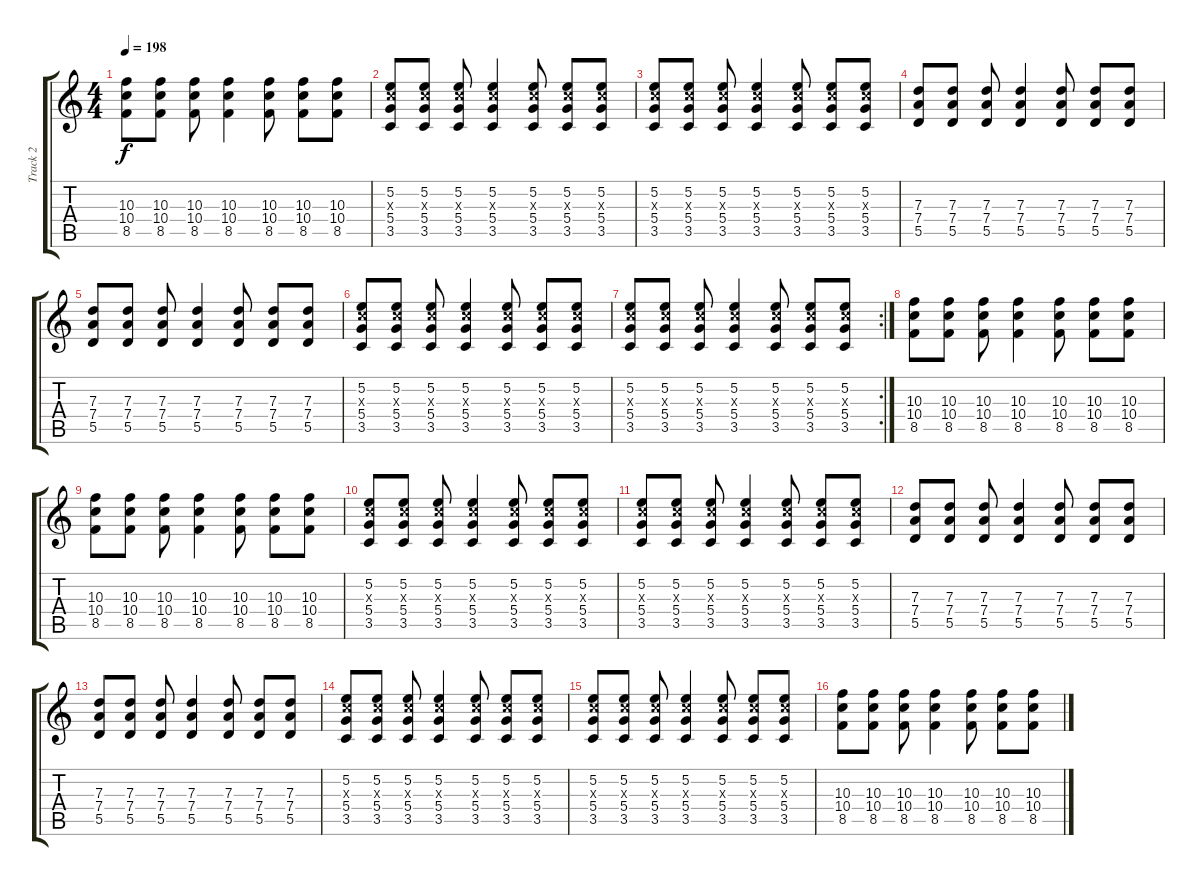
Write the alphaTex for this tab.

\track ("Track 2" "Track 2") {instrument overdrivenguitar}
\staff {score tabs}
\tuning (E4 B3 G3 D3 A2 E2) {hide}
\ts (4 4)
\tempo 198
\clef g2
\ks c
(10.3 10.4 8.5).8{dy f} (10.3 10.4 8.5).8 (10.3 10.4 8.5).8 (10.3 10.4 8.5).4 (10.3 10.4 8.5).8 (10.3 10.4 8.5).8 (10.3 10.4 8.5).8 |
(5.2 5.3{x} 5.4 3.5).8 (5.2 5.3{x} 5.4 3.5).8 (5.2 5.3{x} 5.4 3.5).8 (5.2 5.3{x} 5.4 3.5).4 (5.2 5.3{x} 5.4 3.5).8 (5.2 5.3{x} 5.4 3.5).8 (5.2 5.3{x} 5.4 3.5).8 |
(5.2 5.3{x} 5.4 3.5).8 (5.2 5.3{x} 5.4 3.5).8 (5.2 5.3{x} 5.4 3.5).8 (5.2 5.3{x} 5.4 3.5).4 (5.2 5.3{x} 5.4 3.5).8 (5.2 5.3{x} 5.4 3.5).8 (5.2 5.3{x} 5.4 3.5).8 |
(7.3 7.4 5.5).8 (7.3 7.4 5.5).8 (7.3 7.4 5.5).8 (7.3 7.4 5.5).4 (7.3 7.4 5.5).8 (7.3 7.4 5.5).8 (7.3 7.4 5.5).8 |
(7.3 7.4 5.5).8 (7.3 7.4 5.5).8 (7.3 7.4 5.5).8 (7.3 7.4 5.5).4 (7.3 7.4 5.5).8 (7.3 7.4 5.5).8 (7.3 7.4 5.5).8 |
(5.2 5.3{x} 5.4 3.5).8 (5.2 5.3{x} 5.4 3.5).8 (5.2 5.3{x} 5.4 3.5).8 (5.2 5.3{x} 5.4 3.5).4 (5.2 5.3{x} 5.4 3.5).8 (5.2 5.3{x} 5.4 3.5).8 (5.2 5.3{x} 5.4 3.5).8 |
\rc 2
(5.2 5.3{x} 5.4 3.5).8 (5.2 5.3{x} 5.4 3.5).8 (5.2 5.3{x} 5.4 3.5).8 (5.2 5.3{x} 5.4 3.5).4 (5.2 5.3{x} 5.4 3.5).8 (5.2 5.3{x} 5.4 3.5).8 (5.2 5.3{x} 5.4 3.5).8 |
(10.3 10.4 8.5).8 (10.3 10.4 8.5).8 (10.3 10.4 8.5).8 (10.3 10.4 8.5).4 (10.3 10.4 8.5).8 (10.3 10.4 8.5).8 (10.3 10.4 8.5).8 |
(10.3 10.4 8.5).8 (10.3 10.4 8.5).8 (10.3 10.4 8.5).8 (10.3 10.4 8.5).4 (10.3 10.4 8.5).8 (10.3 10.4 8.5).8 (10.3 10.4 8.5).8 |
(5.2 5.3{x} 5.4 3.5).8 (5.2 5.3{x} 5.4 3.5).8 (5.2 5.3{x} 5.4 3.5).8 (5.2 5.3{x} 5.4 3.5).4 (5.2 5.3{x} 5.4 3.5).8 (5.2 5.3{x} 5.4 3.5).8 (5.2 5.3{x} 5.4 3.5).8 |
(5.2 5.3{x} 5.4 3.5).8 (5.2 5.3{x} 5.4 3.5).8 (5.2 5.3{x} 5.4 3.5).8 (5.2 5.3{x} 5.4 3.5).4 (5.2 5.3{x} 5.4 3.5).8 (5.2 5.3{x} 5.4 3.5).8 (5.2 5.3{x} 5.4 3.5).8 |
(7.3 7.4 5.5).8 (7.3 7.4 5.5).8 (7.3 7.4 5.5).8 (7.3 7.4 5.5).4 (7.3 7.4 5.5).8 (7.3 7.4 5.5).8 (7.3 7.4 5.5).8 |
(7.3 7.4 5.5).8 (7.3 7.4 5.5).8 (7.3 7.4 5.5).8 (7.3 7.4 5.5).4 (7.3 7.4 5.5).8 (7.3 7.4 5.5).8 (7.3 7.4 5.5).8 |
(5.2 5.3{x} 5.4 3.5).8 (5.2 5.3{x} 5.4 3.5).8 (5.2 5.3{x} 5.4 3.5).8 (5.2 5.3{x} 5.4 3.5).4 (5.2 5.3{x} 5.4 3.5).8 (5.2 5.3{x} 5.4 3.5).8 (5.2 5.3{x} 5.4 3.5).8 |
(5.2 5.3{x} 5.4 3.5).8 (5.2 5.3{x} 5.4 3.5).8 (5.2 5.3{x} 5.4 3.5).8 (5.2 5.3{x} 5.4 3.5).4 (5.2 5.3{x} 5.4 3.5).8 (5.2 5.3{x} 5.4 3.5).8 (5.2 5.3{x} 5.4 3.5).8 |
(10.3 10.4 8.5).8 (10.3 10.4 8.5).8 (10.3 10.4 8.5).8 (10.3 10.4 8.5).4 (10.3 10.4 8.5).8 (10.3 10.4 8.5).8 (10.3 10.4 8.5).8
